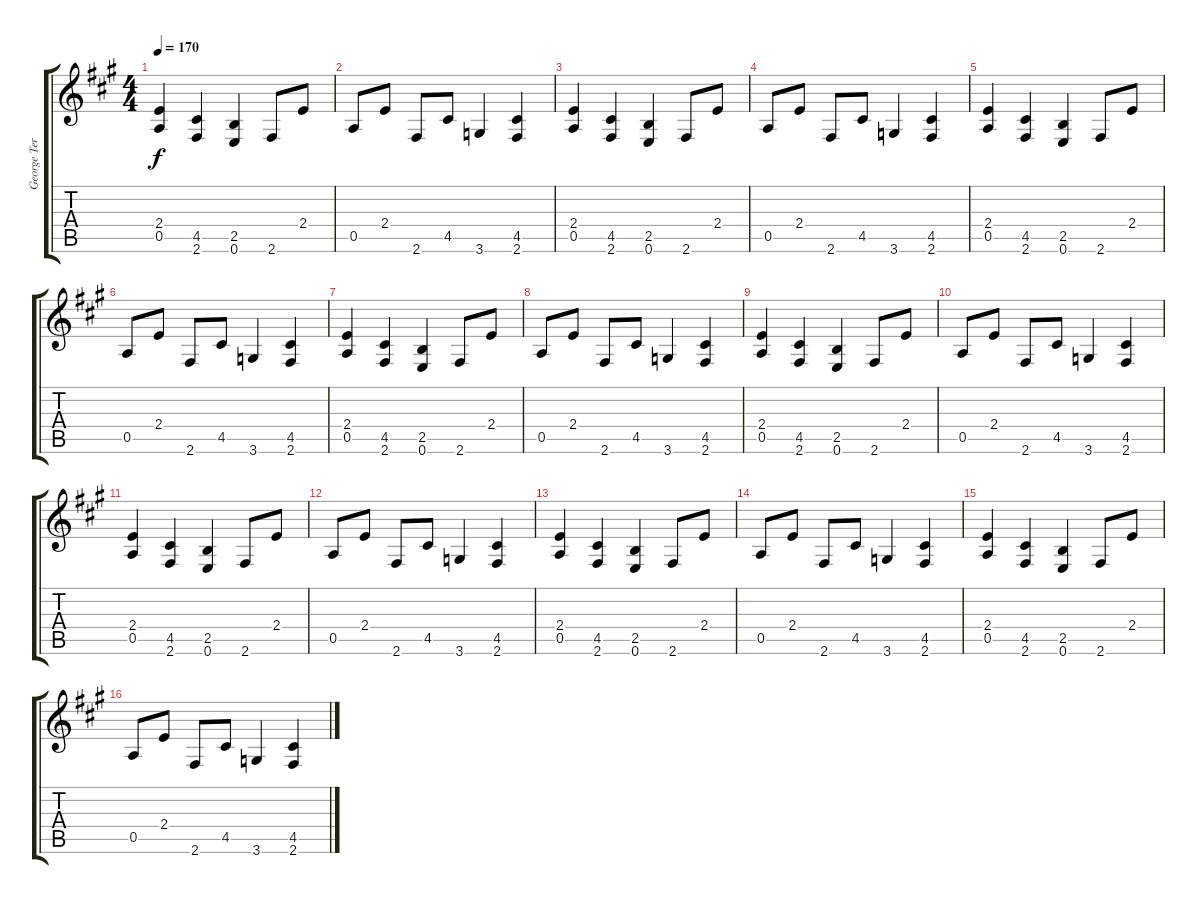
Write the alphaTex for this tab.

\track ("George Terry (clean)" "George Ter") {instrument electricguitarclean}
\staff {score tabs}
\tuning (E4 B3 G3 D3 A2 E2) {hide}
\ts (4 4)
\tempo 170
\clef g2
\ks a
(2.4 0.5).4{dy f} (4.5 2.6).4 (2.5 0.6).4 2.6.8 2.4.8 |
0.5.8 2.4.8 2.6.8 4.5.8 3.6.4 (4.5 2.6).4 |
(2.4 0.5).4 (4.5 2.6).4 (2.5 0.6).4 2.6.8 2.4.8 |
0.5.8 2.4.8 2.6.8 4.5.8 3.6.4 (4.5 2.6).4 |
(2.4 0.5).4 (4.5 2.6).4 (2.5 0.6).4 2.6.8 2.4.8 |
0.5.8 2.4.8 2.6.8 4.5.8 3.6.4 (4.5 2.6).4 |
(2.4 0.5).4 (4.5 2.6).4 (2.5 0.6).4 2.6.8 2.4.8 |
0.5.8 2.4.8 2.6.8 4.5.8 3.6.4 (4.5 2.6).4 |
(2.4 0.5).4 (4.5 2.6).4 (2.5 0.6).4 2.6.8 2.4.8 |
0.5.8 2.4.8 2.6.8 4.5.8 3.6.4 (4.5 2.6).4 |
(2.4 0.5).4 (4.5 2.6).4 (2.5 0.6).4 2.6.8 2.4.8 |
0.5.8 2.4.8 2.6.8 4.5.8 3.6.4 (4.5 2.6).4 |
(2.4 0.5).4 (4.5 2.6).4 (2.5 0.6).4 2.6.8 2.4.8 |
0.5.8 2.4.8 2.6.8 4.5.8 3.6.4 (4.5 2.6).4 |
(2.4 0.5).4 (4.5 2.6).4 (2.5 0.6).4 2.6.8 2.4.8 |
0.5.8 2.4.8 2.6.8 4.5.8 3.6.4 (4.5 2.6).4
